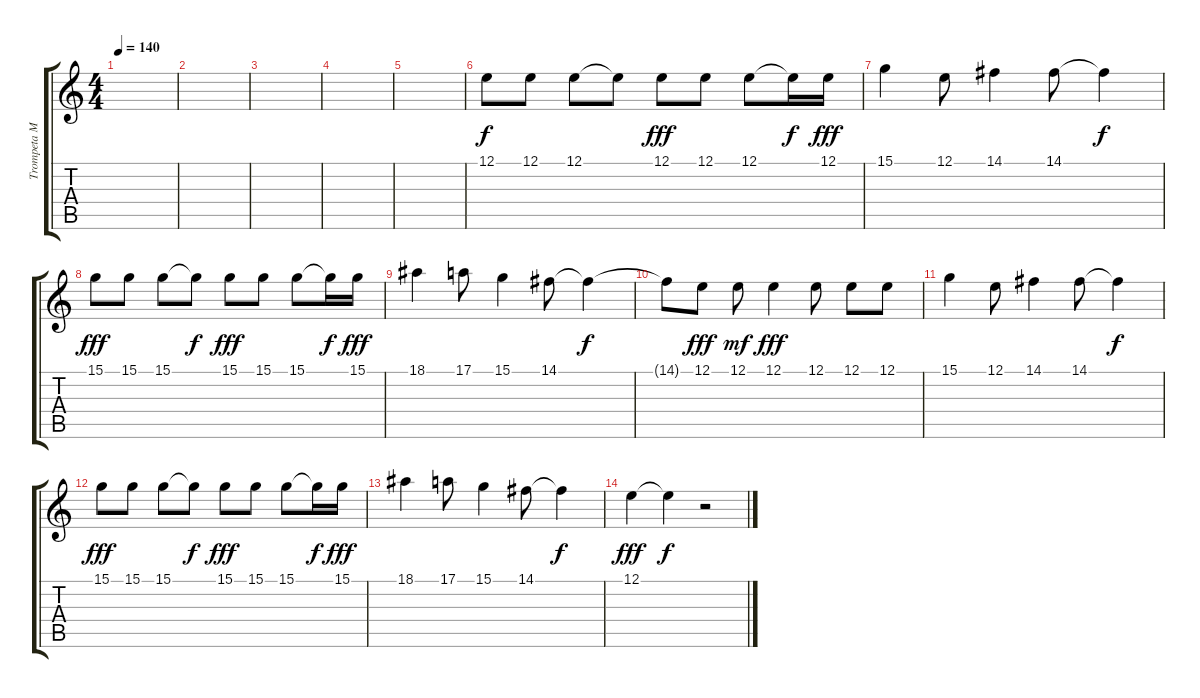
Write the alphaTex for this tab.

\track ("Trompeta Manuel Moncada" "Trompeta M") {instrument trumpet}
\staff {score tabs}
\tuning (E4 B3 G3 D3 A2 E2) {hide}
\ts (4 4)
\tempo 140
\clef g2
\ks c
|
|
|
|
|
12.1.8 12.1.8 12.1.8 12.1{t}.8{dy f} 12.1.8{dy fff} 12.1.8 12.1.8 12.1{t}.16{dy f} 12.1.16{dy fff} |
15.1.4 12.1.8 14.1.4 14.1.8 14.1{t}.4{dy f} |
15.1.8{dy fff} 15.1.8 15.1.8 15.1{t}.8{dy f} 15.1.8{dy fff} 15.1.8 15.1.8 15.1{t}.16{dy f} 15.1.16{dy fff} |
18.1.4 17.1.8 15.1.4 14.1.8 14.1{t}.4{dy f} |
14.1{t}.8 12.1.8{dy fff} 12.1.8{dy mf} 12.1.4{dy fff} 12.1.8 12.1.8 12.1.8 |
15.1.4 12.1.8 14.1.4 14.1.8 14.1{t}.4{dy f} |
15.1.8{dy fff} 15.1.8 15.1.8 15.1{t}.8{dy f} 15.1.8{dy fff} 15.1.8 15.1.8 15.1{t}.16{dy f} 15.1.16{dy fff} |
18.1.4 17.1.8 15.1.4 14.1.8 14.1{t}.4{dy f} |
12.1.4{dy fff} 12.1{t}.4{dy f} r.2
